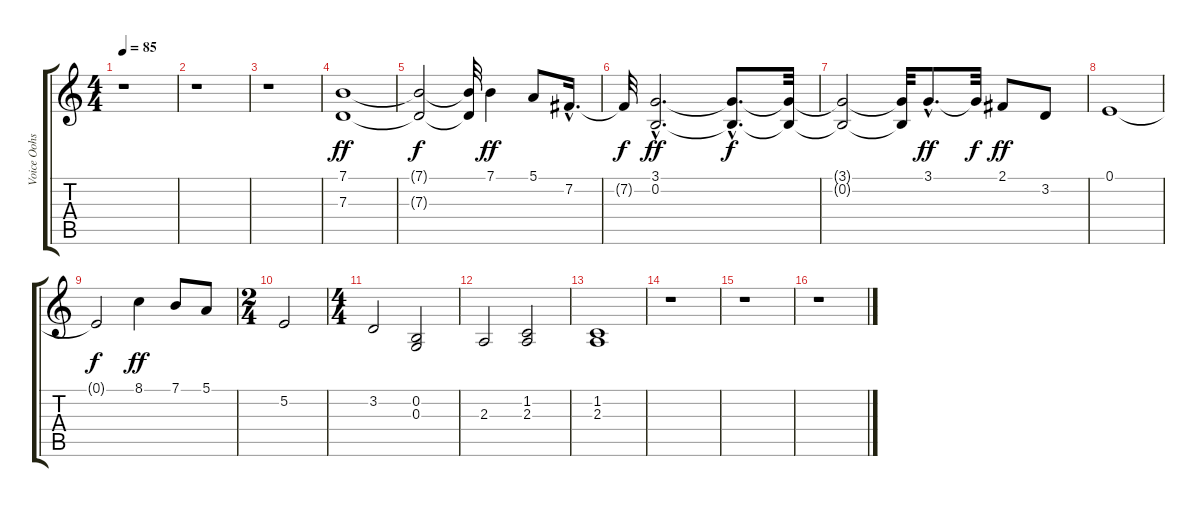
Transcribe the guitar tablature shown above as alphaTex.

\track ("Voice Oohs" "Voice Oohs") {instrument voiceoohs}
\staff {score tabs}
\tuning (E4 B3 G3 D3 A2 E2) {hide}
\ts (4 4)
\tempo 85
\clef g2
\ks c
r.1{dy ff instrument voiceoohs} |
r.1 |
r.1 |
(7.1 7.3).1 |
(7.1{t} 7.3{t}).2{dy f} (7.1{t} 7.3{t}).32 7.1.4{dy ff} 5.1.8 7.2{hac}.16{d} |
7.2{t}.32{dy f} (3.1{hac} 0.2{hac}).2{d dy ff} (3.1{hac t} 0.2{hac t}).8{d dy f} (3.1{t} 0.2{t}).32 |
(3.1{t} 0.2{t}).2 (3.1{t} 0.2{t}).32 3.1{hac}.8{d dy ff} 3.1{t}.32{dy f} 2.1.8{dy ff} 3.2.8 |
0.1.1 |
0.1{t}.2{dy f} 8.1.4{dy ff} 7.1.8 5.1.8 |
\ts (2 4)
5.2.2 |
\ts (4 4)
3.2.2 (0.2 0.3).2 |
2.3.2 (1.2 2.3).2 |
(1.2 2.3).1 |
r.1 |
r.1 |
r.1
